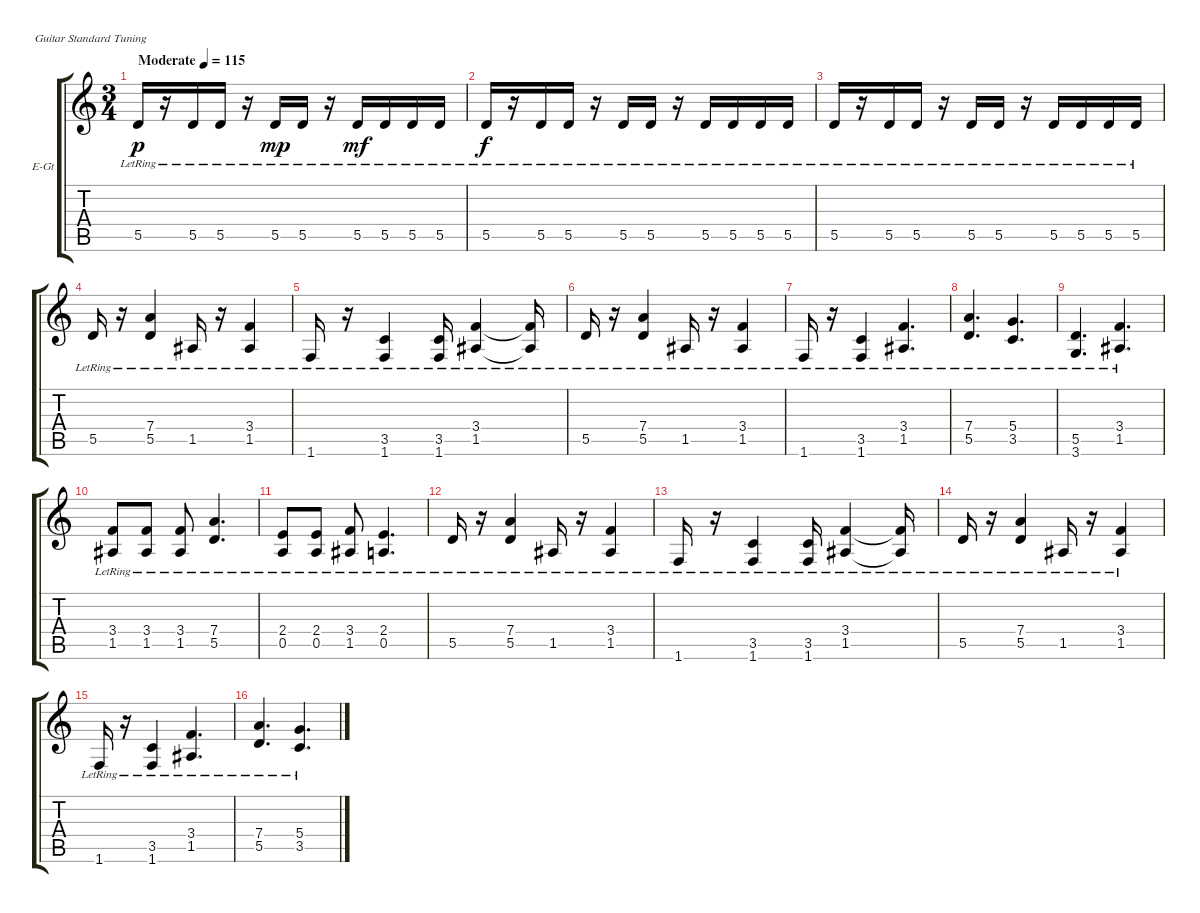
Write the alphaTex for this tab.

\bracketExtendMode groupsimilarinstruments
\firstSystemTrackNameOrientation horizontal
\otherSystemsTrackNameOrientation horizontal
\track ("Rhythm" "E-Gt") {instrument distortionguitar}
\staff {score tabs}
\tuning (E4 B3 G3 D3 A2 E2)
\ts (3 4)
\beaming (8 2 2 2)
\tempo (115 "Moderate")
\clef g2
\ks c
5.5{lr}.16{dy p instrument distortionguitar} r.16 5.5{lr}.16 5.5{lr}.16 r.16 5.5{lr}.16{dy mp} 5.5{lr}.16 r.16 5.5{lr}.16{dy mf} 5.5{lr}.16 5.5{lr}.16 5.5{lr}.16 |
5.5{lr}.16{dy f} r.16 5.5{lr}.16 5.5{lr}.16 r.16 5.5{lr}.16 5.5{lr}.16 r.16 5.5{lr}.16 5.5{lr}.16 5.5{lr}.16 5.5{lr}.16 |
5.5{lr}.16 r.16 5.5{lr}.16 5.5{lr}.16 r.16 5.5{lr}.16 5.5{lr}.16 r.16 5.5{lr}.16 5.5{lr}.16 5.5{lr}.16 5.5{lr}.16 |
5.5{lr}.16 r.16 (7.4{lr} 5.5{lr}).4 1.5{lr}.16 r.16 (3.4{lr} 1.5{lr}).4 |
1.6{lr}.16 r.16 (3.5{lr} 1.6{lr}).4 (3.5{lr} 1.6{lr}).16 (3.4{lr} 1.5{lr}).4 (3.4{lr t} 1.5{lr t}).16 |
5.5{lr}.16 r.16 (7.4{lr} 5.5{lr}).4 1.5{lr}.16 r.16 (3.4{lr} 1.5{lr}).4 |
1.6{lr}.16 r.16 (3.5{lr} 1.6{lr}).4 (3.4{lr} 1.5{lr}).4{d} |
(7.4{lr} 5.5{lr}).4{d} (5.4{lr} 3.5{lr}).4{d} |
(5.5{lr} 3.6{lr}).4{d} (3.4{lr} 1.5{lr}).4{d} |
(3.4{lr} 1.5{lr}).8 (3.4{lr} 1.5{lr}).8 (3.4{lr} 1.5{lr}).8 (7.4{lr} 5.5{lr}).4{d} |
(2.4{lr} 0.5{lr}).8 (2.4{lr} 0.5{lr}).8 (3.4{lr} 1.5{lr}).8 (2.4{lr} 0.5{lr}).4{d} |
5.5{lr}.16 r.16 (7.4{lr} 5.5{lr}).4 1.5{lr}.16 r.16 (3.4{lr} 1.5{lr}).4 |
1.6{lr}.16 r.16 (3.5{lr} 1.6{lr}).4 (3.5{lr} 1.6{lr}).16 (3.4{lr} 1.5{lr}).4 (3.4{lr t} 1.5{lr t}).16 |
5.5{lr}.16 r.16 (7.4{lr} 5.5{lr}).4 1.5{lr}.16 r.16 (3.4{lr} 1.5{lr}).4 |
1.6{lr}.16 r.16 (3.5{lr} 1.6{lr}).4 (3.4{lr} 1.5{lr}).4{d} |
(7.4{lr} 5.5{lr}).4{d} (5.4{lr} 3.5{lr}).4{d}
